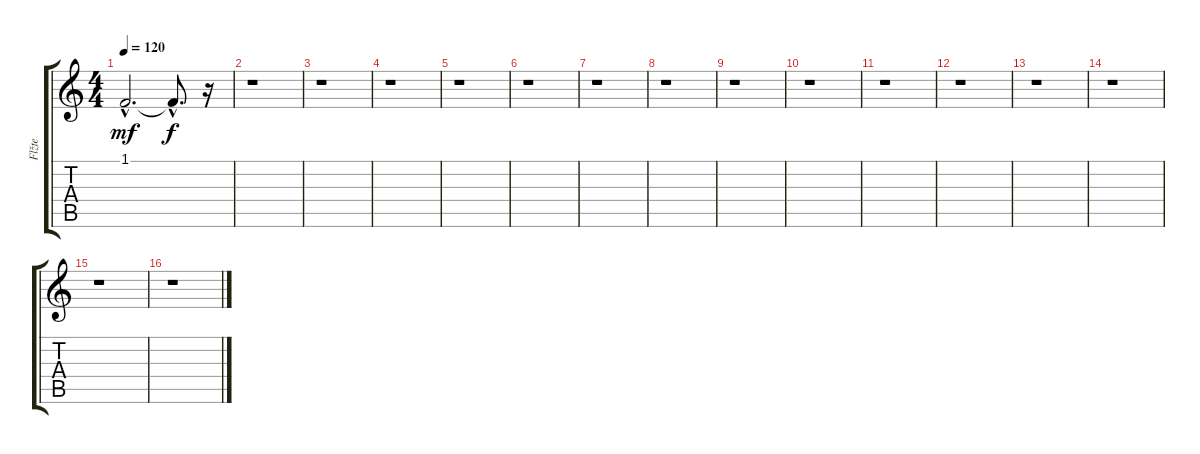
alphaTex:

\track ("Flžte" "Flžte") {instrument flute}
\staff {score tabs}
\tuning (E4 B3 G3 D3 A2 E2) {hide}
\ts (4 4)
\tempo 120
\clef g2
\ks c
1.1{hac}.2{d dy mf} 1.1{hac t}.8{d dy f} r.16 |
r.1 |
r.1 |
r.1 |
r.1 |
r.1 |
r.1 |
r.1 |
r.1 |
r.1 |
r.1 |
r.1 |
r.1 |
r.1 |
r.1 |
r.1
